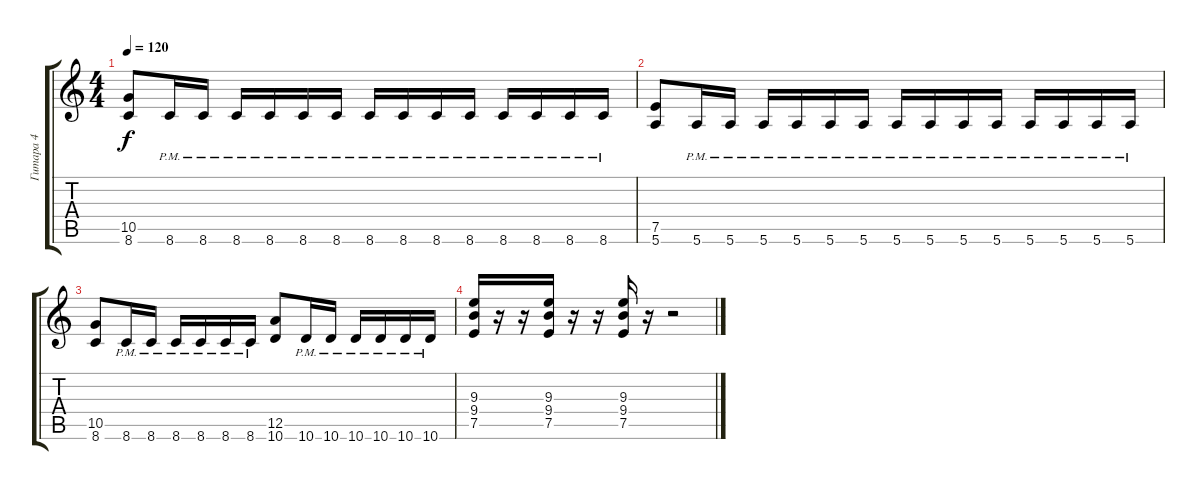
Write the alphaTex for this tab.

\track ("Гитара 4" "Гитара 4") {instrument distortionguitar}
\staff {score tabs}
\tuning (E4 B3 G3 D3 A2 E2) {hide}
\ts (4 4)
\tempo 120
\clef g2
\ks c
(10.5 8.6).8{dy f} 8.6{pm}.16 8.6{pm}.16 8.6{pm}.16 8.6{pm}.16 8.6{pm}.16 8.6{pm}.16 8.6{pm}.16 8.6{pm}.16 8.6{pm}.16 8.6{pm}.16 8.6{pm}.16 8.6{pm}.16 8.6{pm}.16 8.6{pm}.16 |
(7.5 5.6).8 5.6{pm}.16 5.6{pm}.16 5.6{pm}.16 5.6{pm}.16 5.6{pm}.16 5.6{pm}.16 5.6{pm}.16 5.6{pm}.16 5.6{pm}.16 5.6{pm}.16 5.6{pm}.16 5.6{pm}.16 5.6{pm}.16 5.6{pm}.16 |
(10.5 8.6).8 8.6{pm}.16 8.6{pm}.16 8.6{pm}.16 8.6{pm}.16 8.6{pm}.16 8.6{pm}.16 (12.5 10.6).8 10.6{pm}.16 10.6{pm}.16 10.6{pm}.16 10.6{pm}.16 10.6{pm}.16 10.6{pm}.16 |
(9.3 9.4 7.5).16 r.16 r.16 (9.3 9.4 7.5).16 r.16 r.16 (9.3 9.4 7.5).16 r.16 r.2
